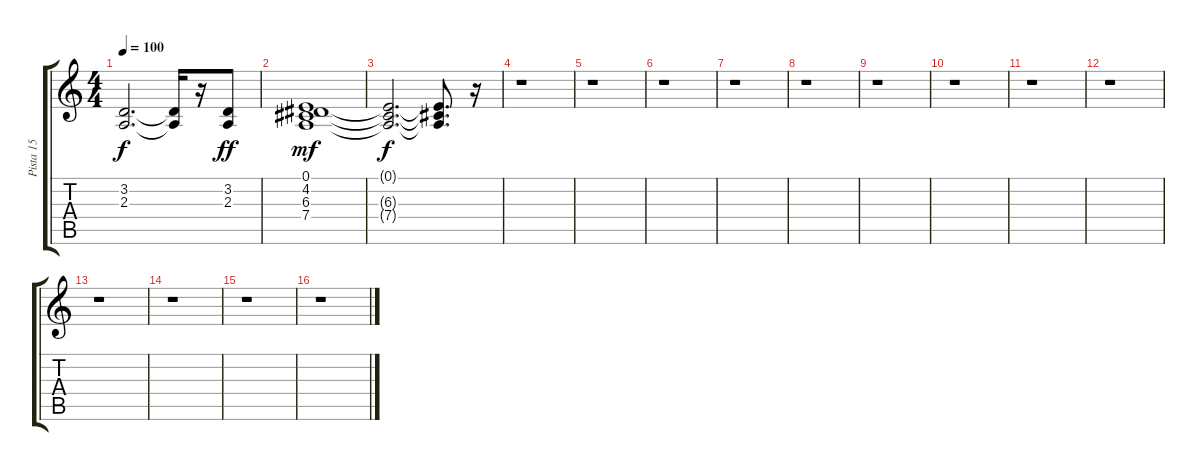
\track ("Pista 15" "Pista 15") {instrument choiraahs}
\staff {score tabs}
\tuning (E4 B3 G3 D3 A2 E2) {hide}
\ts (4 4)
\tempo 100
\clef g2
\ks c
(3.2{t} 2.3{t}).2{d dy f} (3.2{t} 2.3{t}).16 r.16 (3.2 2.3).8{dy ff} |
(0.1 4.2 6.3 7.4).1{dy mf} |
(0.1{t} 6.3{t} 7.4{t}).2{d dy f} (0.1{t} 6.3{t} 7.4{t}).8{d} r.16 |
r.1 |
r.1 |
r.1 |
r.1 |
r.1 |
r.1 |
r.1 |
r.1 |
r.1 |
r.1 |
r.1 |
r.1 |
r.1
